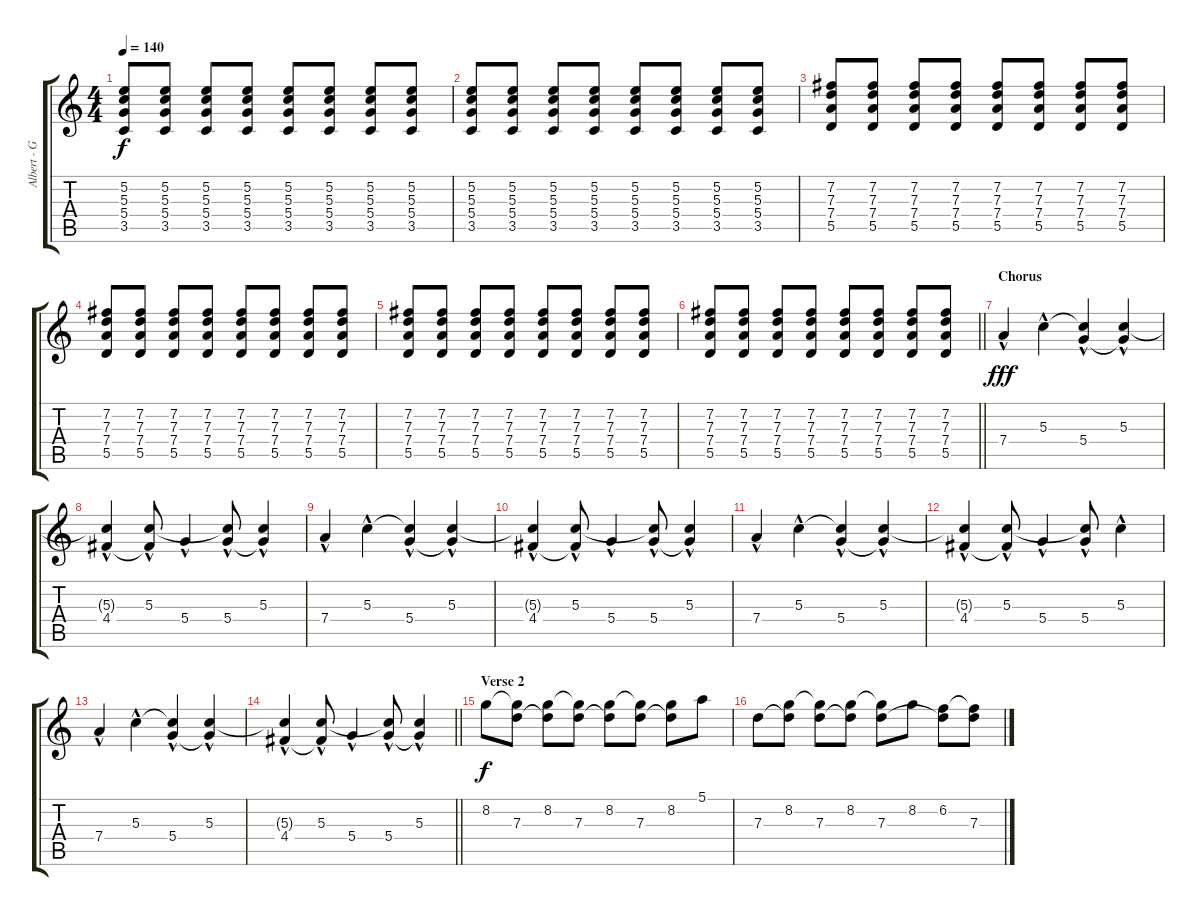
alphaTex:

\track ("Albert - Guitar RSE" "Albert - G") {instrument overdrivenguitar}
\staff {score tabs}
\tuning (E4 B3 G3 D3 A2 E2) {hide}
\ts (4 4)
\tempo 140
\clef g2
\ks c
(5.2 5.3 5.4 3.5).8{dy f} (5.2 5.3 5.4 3.5).8 (5.2 5.3 5.4 3.5).8 (5.2 5.3 5.4 3.5).8 (5.2 5.3 5.4 3.5).8 (5.2 5.3 5.4 3.5).8 (5.2 5.3 5.4 3.5).8 (5.2 5.3 5.4 3.5).8 |
(5.2 5.3 5.4 3.5).8 (5.2 5.3 5.4 3.5).8 (5.2 5.3 5.4 3.5).8 (5.2 5.3 5.4 3.5).8 (5.2 5.3 5.4 3.5).8 (5.2 5.3 5.4 3.5).8 (5.2 5.3 5.4 3.5).8 (5.2 5.3 5.4 3.5).8 |
(7.2 7.3 7.4 5.5).8 (7.2 7.3 7.4 5.5).8 (7.2 7.3 7.4 5.5).8 (7.2 7.3 7.4 5.5).8 (7.2 7.3 7.4 5.5).8 (7.2 7.3 7.4 5.5).8 (7.2 7.3 7.4 5.5).8 (7.2 7.3 7.4 5.5).8 |
(7.2 7.3 7.4 5.5).8 (7.2 7.3 7.4 5.5).8 (7.2 7.3 7.4 5.5).8 (7.2 7.3 7.4 5.5).8 (7.2 7.3 7.4 5.5).8 (7.2 7.3 7.4 5.5).8 (7.2 7.3 7.4 5.5).8 (7.2 7.3 7.4 5.5).8 |
(7.2 7.3 7.4 5.5).8 (7.2 7.3 7.4 5.5).8 (7.2 7.3 7.4 5.5).8 (7.2 7.3 7.4 5.5).8 (7.2 7.3 7.4 5.5).8 (7.2 7.3 7.4 5.5).8 (7.2 7.3 7.4 5.5).8 (7.2 7.3 7.4 5.5).8 |
\barLineRight lightlight
(7.2 7.3 7.4 5.5).8 (7.2 7.3 7.4 5.5).8 (7.2 7.3 7.4 5.5).8 (7.2 7.3 7.4 5.5).8 (7.2 7.3 7.4 5.5).8 (7.2 7.3 7.4 5.5).8 (7.2 7.3 7.4 5.5).8 (7.2 7.3 7.4 5.5).8 |
\section ("" "Chorus")
7.4{hac}.4{dy fff} 5.3{hac}.4 (5.3{t} 5.4{hac}).4 (5.3{hac} 5.4{t}).4 |
(5.3{t} 4.4{hac}).4 (5.3{hac} 4.4{t}).8 5.4{hac}.4 (5.3{t} 5.4{hac}).8 (5.3{hac} 5.4{t}).4 |
7.4{hac}.4 5.3{hac}.4 (5.3{t} 5.4{hac}).4 (5.3{hac} 5.4{t}).4 |
(5.3{t} 4.4{hac}).4 (5.3{hac} 4.4{t}).8 5.4{hac}.4 (5.3{t} 5.4{hac}).8 (5.3{hac} 5.4{t}).4 |
7.4{hac}.4 5.3{hac}.4 (5.3{t} 5.4{hac}).4 (5.3{hac} 5.4{t}).4 |
(5.3{t} 4.4{hac}).4 (5.3{hac} 4.4{t}).8 5.4{hac}.4 (5.3{t} 5.4{hac}).8 5.3{hac}.4 |
7.4{hac}.4 5.3{hac}.4 (5.3{t} 5.4{hac}).4 (5.3{hac} 5.4{t}).4 |
\barLineRight lightlight
(5.3{t} 4.4{hac}).4 (5.3{hac} 4.4{t}).8 5.4{hac}.4 (5.3{t} 5.4{hac}).8 (5.3{hac} 5.4{t}).4 |
\section ("" "Verse 2")
8.2.8{dy f} (8.2{t} 7.3).8 (8.2 7.3{t}).8 (8.2{t} 7.3).8 (8.2 7.3{t}).8 (8.2{t} 7.3).8 (8.2 7.3{t}).8 5.1.8 |
7.3.8 (8.2 7.3{t}).8 (8.2{t} 7.3).8 (8.2 7.3{t}).8 (8.2{t} 7.3).8 8.2.8 (6.2 7.3{t}).8 (6.2{t} 7.3).8
